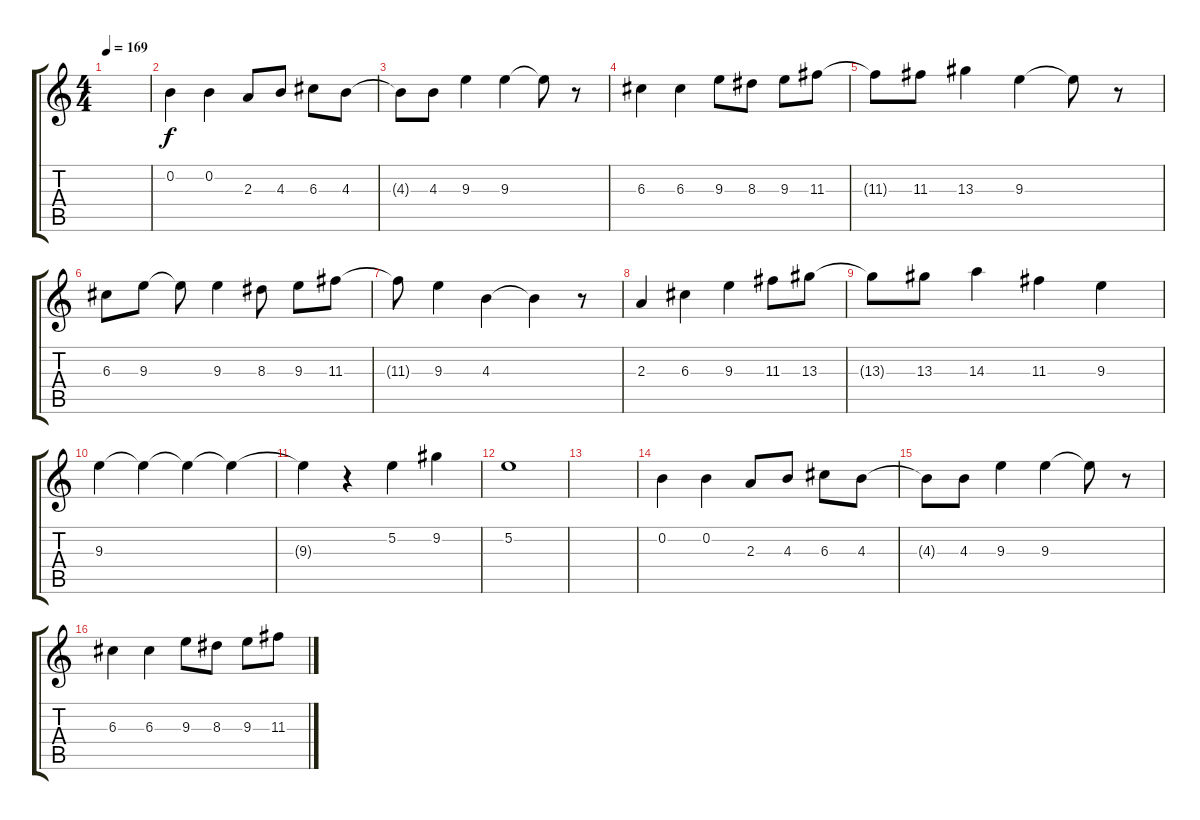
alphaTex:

\track "" {instrument electricbasspick}
\staff {score tabs}
\tuning (E4 B3 G3 D3 A2 E2) {hide}
\ts (4 4)
\tempo 169
\clef g2
\ks c
|
0.2.4 0.2.4 2.3.8 4.3.8 6.3.8 4.3.8 |
4.3{t}.8 4.3.8 9.3.4 9.3.4 9.3{t}.8 r.8 |
6.3.4 6.3.4 9.3.8 8.3.8 9.3.8 11.3.8 |
11.3{t}.8 11.3.8 13.3.4 9.3.4 9.3{t}.8 r.8 |
6.3.8 9.3.8 9.3{t}.8 9.3.4 8.3.8 9.3.8 11.3.8 |
11.3{t}.8 9.3.4 4.3.4 4.3{t}.4 r.8 |
2.3.4 6.3.4 9.3.4 11.3.8 13.3.8 |
13.3{t}.8 13.3.8 14.3.4 11.3.4 9.3.4 |
9.3.4 9.3{t}.4 9.3{t}.4 9.3{t}.4 |
9.3{t}.4 r.4 5.2.4 9.2.4 |
5.2.1 |
|
0.2.4 0.2.4 2.3.8 4.3.8 6.3.8 4.3.8 |
4.3{t}.8 4.3.8 9.3.4 9.3.4 9.3{t}.8 r.8 |
6.3.4 6.3.4 9.3.8 8.3.8 9.3.8 11.3.8
